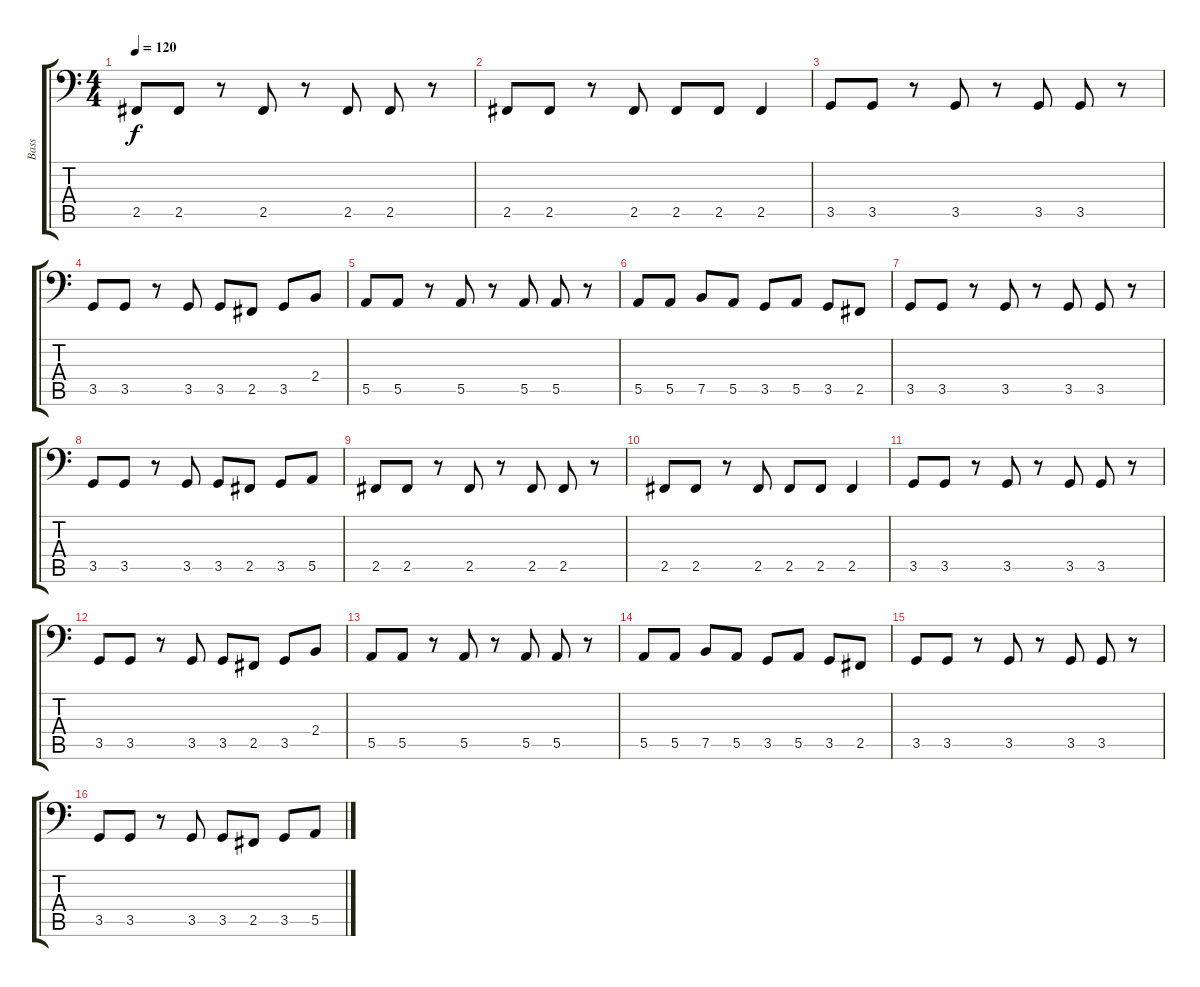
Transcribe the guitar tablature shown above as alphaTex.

\track ("Bass" "Bass") {instrument electricbassfinger}
\staff {score tabs}
\tuning (C3 G2 D2 A1 E1 B0) {hide}
\ts (4 4)
\tempo 120
\clef f4
\ks c
2.5.8{dy f} 2.5.8 r.8 2.5.8 r.8 2.5.8 2.5.8 r.8 |
2.5.8 2.5.8 r.8 2.5.8 2.5.8 2.5.8 2.5.4 |
3.5.8 3.5.8 r.8 3.5.8 r.8 3.5.8 3.5.8 r.8 |
3.5.8 3.5.8 r.8 3.5.8 3.5.8 2.5.8 3.5.8 2.4.8 |
5.5.8 5.5.8 r.8 5.5.8 r.8 5.5.8 5.5.8 r.8 |
5.5.8 5.5.8 7.5.8 5.5.8 3.5.8 5.5.8 3.5.8 2.5.8 |
3.5.8 3.5.8 r.8 3.5.8 r.8 3.5.8 3.5.8 r.8 |
3.5.8 3.5.8 r.8 3.5.8 3.5.8 2.5.8 3.5.8 5.5.8 |
2.5.8 2.5.8 r.8 2.5.8 r.8 2.5.8 2.5.8 r.8 |
2.5.8 2.5.8 r.8 2.5.8 2.5.8 2.5.8 2.5.4 |
3.5.8 3.5.8 r.8 3.5.8 r.8 3.5.8 3.5.8 r.8 |
3.5.8 3.5.8 r.8 3.5.8 3.5.8 2.5.8 3.5.8 2.4.8 |
5.5.8 5.5.8 r.8 5.5.8 r.8 5.5.8 5.5.8 r.8 |
5.5.8 5.5.8 7.5.8 5.5.8 3.5.8 5.5.8 3.5.8 2.5.8 |
3.5.8 3.5.8 r.8 3.5.8 r.8 3.5.8 3.5.8 r.8 |
3.5.8 3.5.8 r.8 3.5.8 3.5.8 2.5.8 3.5.8 5.5.8
